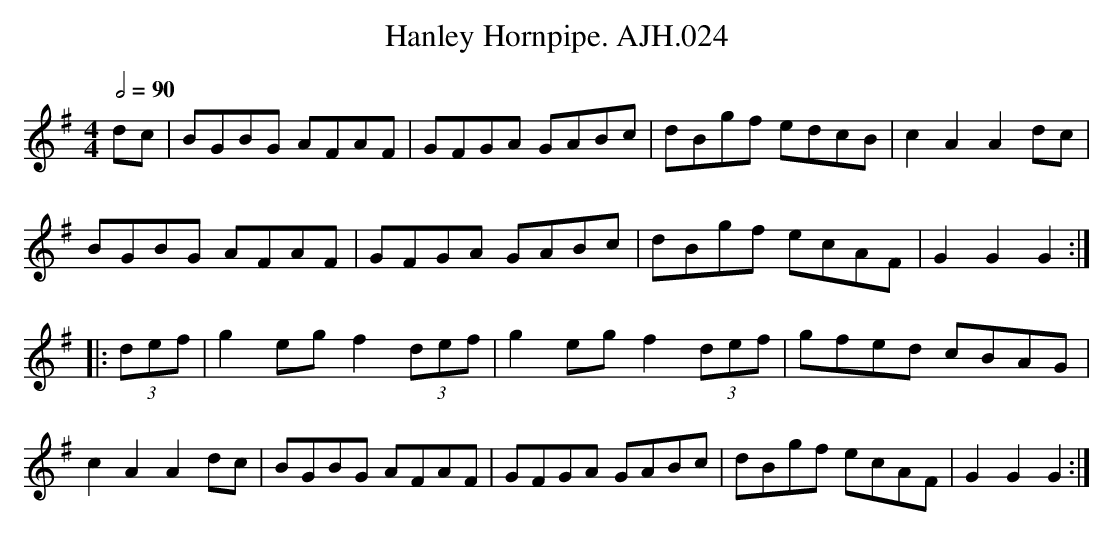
X:1
T:Hanley Hornpipe. AJH.024
M:4/4
L:1/8
Q:1/2=90
K:G
dc|BGBG AFAF|GFGA GABc|dBgf edcB|c2A2A2 dc|
BGBG AFAF|GFGA GABc|dBgf ecAF|G2G2G2:|
|:(3def|g2eg f2(3def|g2eg f2(3def|gfed cBAG|
c2A2A2dc|BGBG AFAF|GFGA GABc|dBgf ecAF|G2G2G2:|
